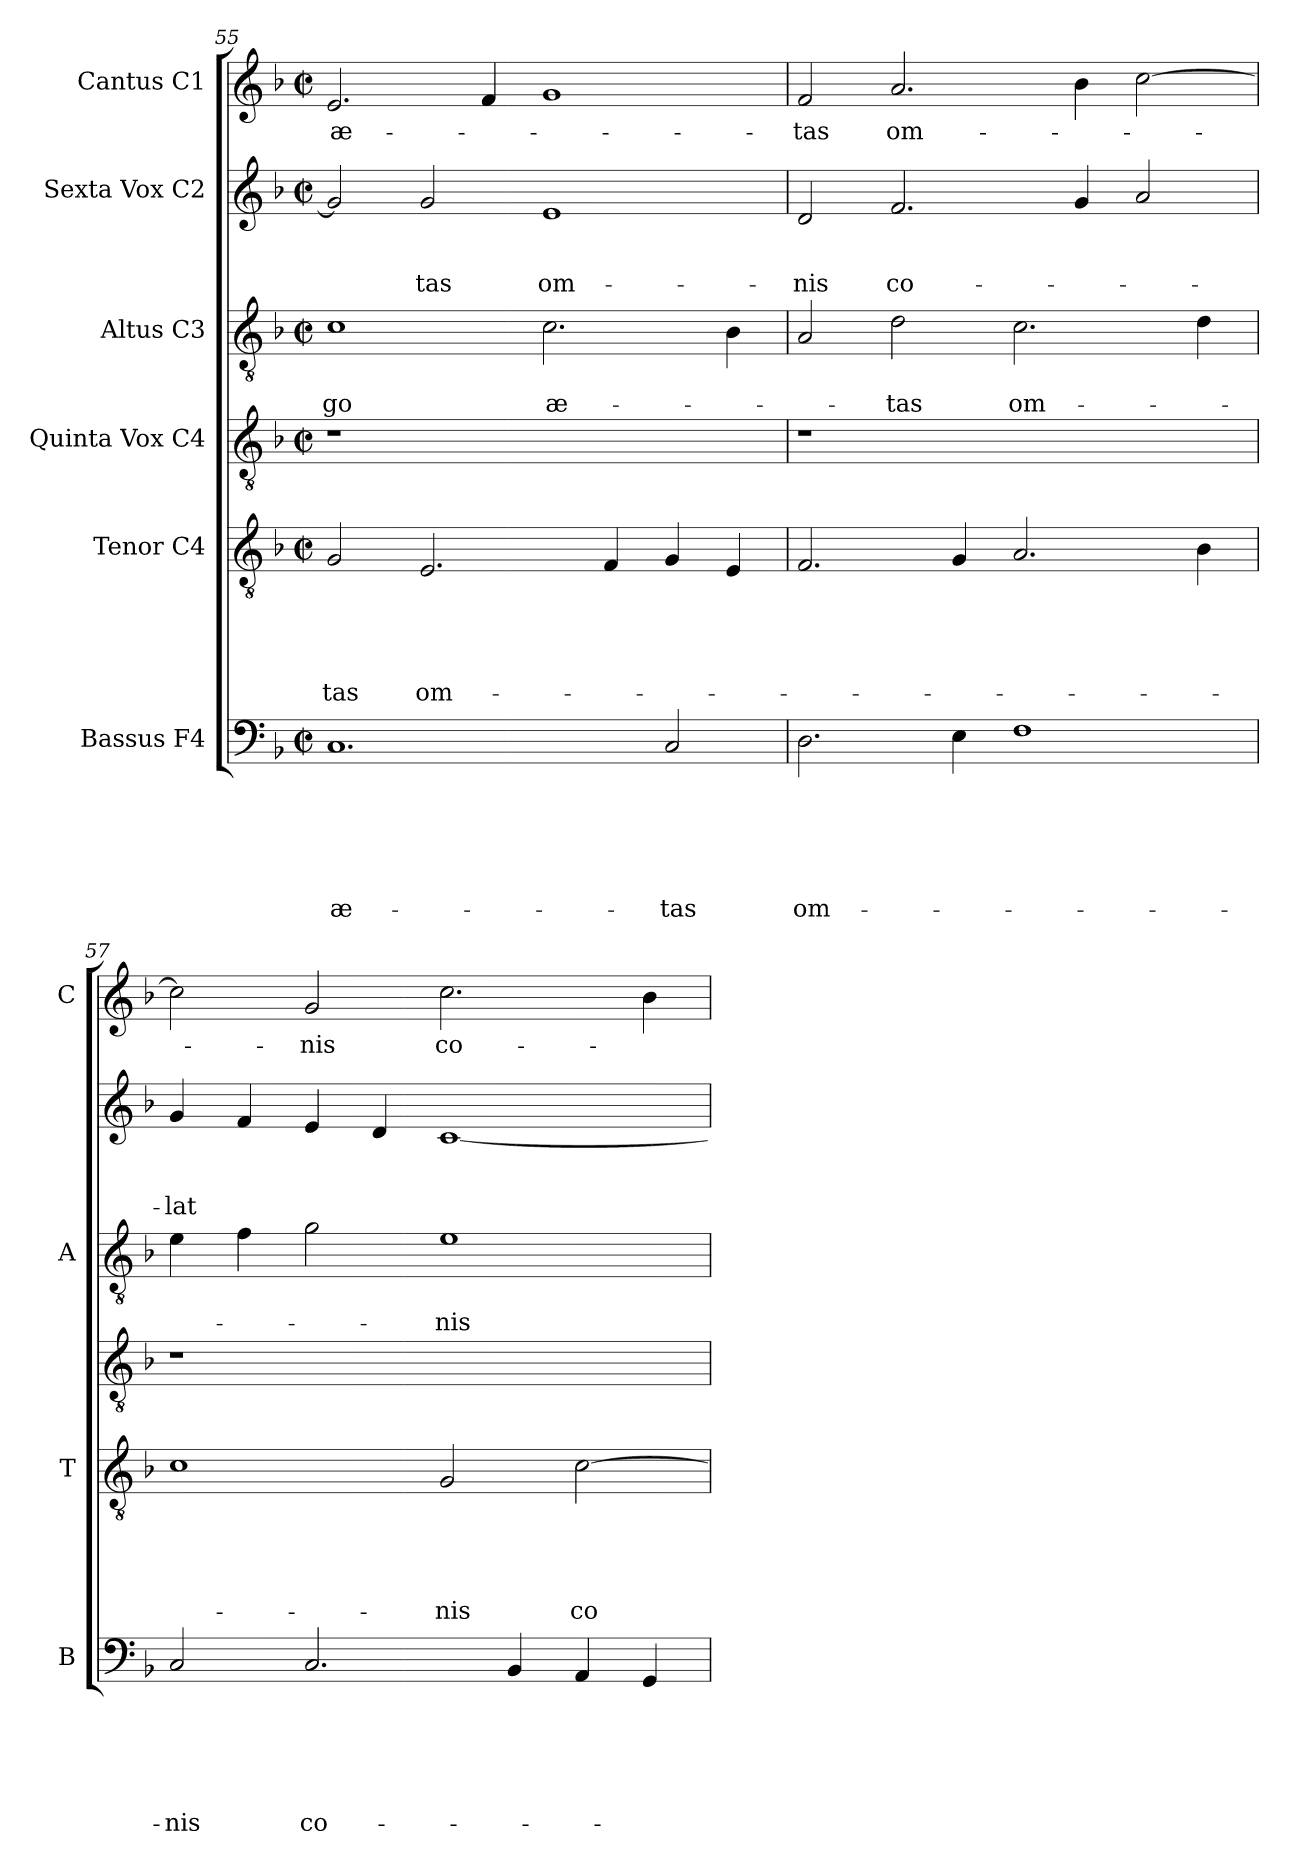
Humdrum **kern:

**kern	**text	**text	**text	**text	**text	**text	**kern	**text	**text	**text	**text	**text	**kern	**kern	**text	**text	**kern	**text	**text	**text	**kern	**text
*part6	*part6	*part6	*part6	*part6	*part6	*part6	*part5	*part5	*part5	*part5	*part5	*part5	*part4	*part3	*part3	*part3	*part2	*part2	*part2	*part2	*part1	*part1
*staff6	*staff6	*staff6	*staff6	*staff6	*staff6	*staff6	*staff5	*staff5	*staff5	*staff5	*staff5	*staff5	*staff4	*staff3	*staff3	*staff3	*staff2	*staff2	*staff2	*staff2	*staff1	*staff1
*I"Bassus F4	*	*	*	*	*	*	*I"Tenor C4	*	*	*	*	*	*I"Quinta Vox C4	*I"Altus C3	*	*	*I"Sexta Vox C2	*	*	*	*I"Cantus C1	*
*I'B	*	*	*	*	*	*	*I'T	*	*	*	*	*	*	*I'A	*	*	*	*	*	*	*I'C	*
!!LO:LB:g=z
*clefF4	*	*	*	*	*	*	*clefGv2	*	*	*	*	*	*clefGv2	*clefGv2	*	*	*clefG2	*	*	*	*clefG2	*
*k[b-]	*	*	*	*	*	*	*k[b-]	*	*	*	*	*	*k[b-]	*k[b-]	*	*	*k[b-]	*	*	*	*k[b-]	*
*F:	*	*	*	*	*	*	*F:	*	*	*	*	*	*F:	*F:	*	*	*F:	*	*	*	*F:	*
*M2/2	*	*	*	*	*	*	*M2/2	*	*	*	*	*	*M2/2	*M2/2	*	*	*M2/2	*	*	*	*M2/2	*
*met(c|)	*	*	*	*	*	*	*met(c|)	*	*	*	*	*	*met(c|)	*met(c|)	*	*	*met(c|)	*	*	*	*met(c|)	*
=55	=55	=55	=55	=55	=55	=55	=55	=55	=55	=55	=55	=55	=55	=55	=55	=55	=55	=55	=55	=55	=55	=55
!	!	!	!	!	!	!LO:LY:b	!	!	!	!	!	!LO:LY:b	!	!	!	!LO:LY:b	!	!	!	!	!	!LO:LY:b
1.C	.	.	.	.	.	æ-	2G/	.	.	.	.	-tas	1r	1c	.	-go	2g/]	.	.	.	2.e/	æ-
!	!	!	!	!	!	!	!	!	!	!	!	!LO:LY:b	!	!	!	!	!	!	!	!LO:LY:b	!	!
.	.	.	.	.	.	.	2.E/	.	.	.	.	om-	.	.	.	.	2g/	.	.	-tas	.	.
.	.	.	.	.	.	.	.	.	.	.	.	.	.	.	.	.	.	.	.	.	4f/	.
!	!	!	!	!	!	!	!	!	!	!	!	!	!	!	!	!LO:LY:b	!	!	!	!LO:LY:b	!	!
.	.	.	.	.	.	.	.	.	.	.	.	.	1ryy	2.c\	.	æ-	1e	.	.	om-	1g	.
.	.	.	.	.	.	.	4F/	.	.	.	.	.	.	.	.	.	.	.	.	.	.	.
!	!	!	!	!	!	!LO:LY:b	!	!	!	!	!	!	!	!	!	!	!	!	!	!	!	!
2C/	.	.	.	.	.	-tas	4G/	.	.	.	.	.	.	.	.	.	.	.	.	.	.	.
.	.	.	.	.	.	.	4E/	.	.	.	.	.	.	4B-\	.	.	.	.	.	.	.	.
=56	=56	=56	=56	=56	=56	=56	=56	=56	=56	=56	=56	=56	=56	=56	=56	=56	=56	=56	=56	=56	=56	=56
!	!	!	!	!	!	!LO:LY:b	!	!	!	!	!	!	!	!	!	!	!	!	!	!LO:LY:b	!	!LO:LY:b
2.D\	.	.	.	.	.	om-	2.F/	.	.	.	.	.	1r	2A/	.	.	2d/	.	.	-nis	2f/	-tas
!	!	!	!	!	!	!	!	!	!	!	!	!	!	!	!	!LO:LY:b	!	!	!	!LO:LY:b	!	!LO:LY:b
.	.	.	.	.	.	.	.	.	.	.	.	.	.	2d\	.	-tas	2.f/	.	.	co-	2.a/	om-
4E\	.	.	.	.	.	.	4G/	.	.	.	.	.	.	.	.	.	.	.	.	.	.	.
!	!	!	!	!	!	!	!	!	!	!	!	!	!	!	!	!LO:LY:b	!	!	!	!	!	!
1F	.	.	.	.	.	.	2.A/	.	.	.	.	.	1ryy	2.c\	.	om-	.	.	.	.	.	.
.	.	.	.	.	.	.	.	.	.	.	.	.	.	.	.	.	4g/	.	.	.	4b-\	.
.	.	.	.	.	.	.	.	.	.	.	.	.	.	.	.	.	2a/	.	.	.	[2cc\	.
.	.	.	.	.	.	.	4B-\	.	.	.	.	.	.	4d\	.	.	.	.	.	.	.	.
=57	=57	=57	=57	=57	=57	=57	=57	=57	=57	=57	=57	=57	=57	=57	=57	=57	=57	=57	=57	=57	=57	=57
!	!	!	!	!	!	!LO:LY:b	!	!	!	!	!	!	!	!	!	!	!	!	!	!LO:LY:b	!	!
2C/	.	.	.	.	.	-nis	1c	.	.	.	.	.	1r	4e\	.	.	4g/	.	.	-lat	2cc\]	.
.	.	.	.	.	.	.	.	.	.	.	.	.	.	4f\	.	.	4f/	.	.	.	.	.
!	!	!	!	!	!	!LO:LY:b	!	!	!	!	!	!	!	!	!	!	!	!	!	!	!	!LO:LY:b
2.C/	.	.	.	.	.	co-	.	.	.	.	.	.	.	2g\	.	.	4e/	.	.	.	2g/	-nis
.	.	.	.	.	.	.	.	.	.	.	.	.	.	.	.	.	4d/	.	.	.	.	.
!	!	!	!	!	!	!	!	!	!	!	!	!LO:LY:b	!	!	!	!LO:LY:b	!	!	!	!	!	!LO:LY:b
.	.	.	.	.	.	.	2G/	.	.	.	.	-nis	1ryy	1e	.	-nis	[1c	.	.	.	2.cc\	co-
4BB-/	.	.	.	.	.	.	.	.	.	.	.	.	.	.	.	.	.	.	.	.	.	.
!	!	!	!	!	!	!	!	!	!	!	!	!LO:LY:b	!	!	!	!	!	!	!	!	!	!
4AA/	.	.	.	.	.	.	[2c\	.	.	.	.	co-	.	.	.	.	.	.	.	.	.	.
4GG/	.	.	.	.	.	.	.	.	.	.	.	.	.	.	.	.	.	.	.	.	4b-\	.
=	=	=	=	=	=	=	=	=	=	=	=	=	=	=	=	=	=	=	=	=	=	=
*-	*-	*-	*-	*-	*-	*-	*-	*-	*-	*-	*-	*-	*-	*-	*-	*-	*-	*-	*-	*-	*-	*-
